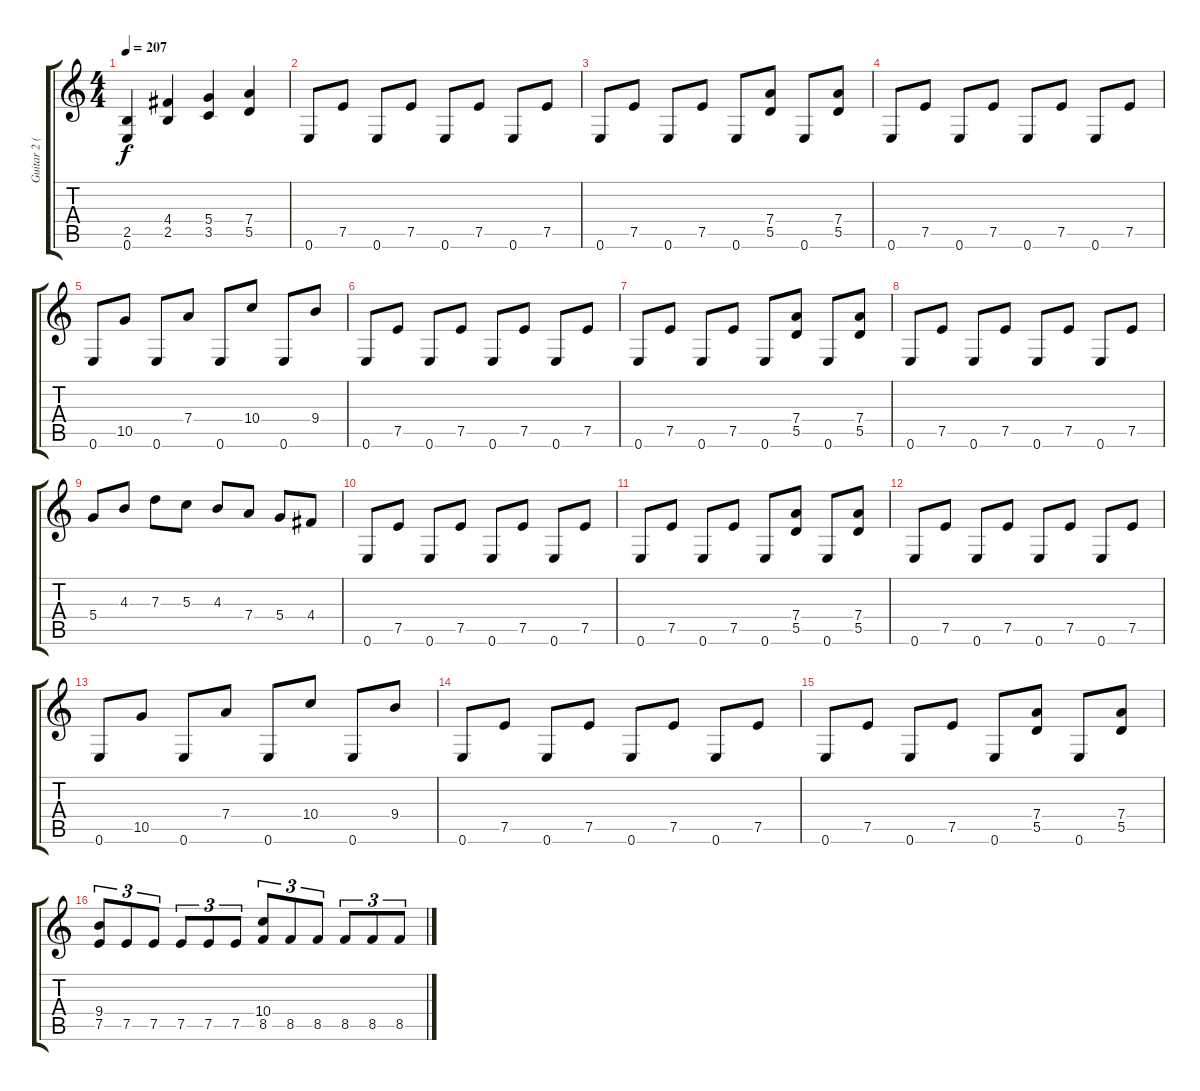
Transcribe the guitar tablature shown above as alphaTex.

\track ("Guitar 2 (Rhythm)" "Guitar 2 (") {instrument distortionguitar}
\staff {score tabs}
\tuning (E4 B3 G3 D3 A2 E2) {hide}
\ts (4 4)
\tempo 207
\clef g2
\ks c
(2.5 0.6).4{dy f} (4.4 2.5).4 (5.4 3.5).4 (7.4 5.5).4 |
0.6.8 7.5.8 0.6.8 7.5.8 0.6.8 7.5.8 0.6.8 7.5.8 |
0.6.8 7.5.8 0.6.8 7.5.8 0.6.8 (7.4 5.5).8 0.6.8 (7.4 5.5).8 |
0.6.8 7.5.8 0.6.8 7.5.8 0.6.8 7.5.8 0.6.8 7.5.8 |
0.6.8 10.5.8 0.6.8 7.4.8 0.6.8 10.4.8 0.6.8 9.4.8 |
0.6.8 7.5.8 0.6.8 7.5.8 0.6.8 7.5.8 0.6.8 7.5.8 |
0.6.8 7.5.8 0.6.8 7.5.8 0.6.8 (7.4 5.5).8 0.6.8 (7.4 5.5).8 |
0.6.8 7.5.8 0.6.8 7.5.8 0.6.8 7.5.8 0.6.8 7.5.8 |
5.4.8 4.3.8 7.3.8 5.3.8 4.3.8 7.4.8 5.4.8 4.4.8 |
0.6.8 7.5.8 0.6.8 7.5.8 0.6.8 7.5.8 0.6.8 7.5.8 |
0.6.8 7.5.8 0.6.8 7.5.8 0.6.8 (7.4 5.5).8 0.6.8 (7.4 5.5).8 |
0.6.8 7.5.8 0.6.8 7.5.8 0.6.8 7.5.8 0.6.8 7.5.8 |
0.6.8 10.5.8 0.6.8 7.4.8 0.6.8 10.4.8 0.6.8 9.4.8 |
0.6.8 7.5.8 0.6.8 7.5.8 0.6.8 7.5.8 0.6.8 7.5.8 |
0.6.8 7.5.8 0.6.8 7.5.8 0.6.8 (7.4 5.5).8 0.6.8 (7.4 5.5).8 |
(9.4 7.5).8{tu (3 2)} 7.5.8{tu (3 2)} 7.5.8{tu (3 2)} 7.5.8{tu (3 2)} 7.5.8{tu (3 2)} 7.5.8{tu (3 2)} (10.4 8.5).8{tu (3 2)} 8.5.8{tu (3 2)} 8.5.8{tu (3 2)} 8.5.8{tu (3 2)} 8.5.8{tu (3 2)} 8.5.8{tu (3 2)}
